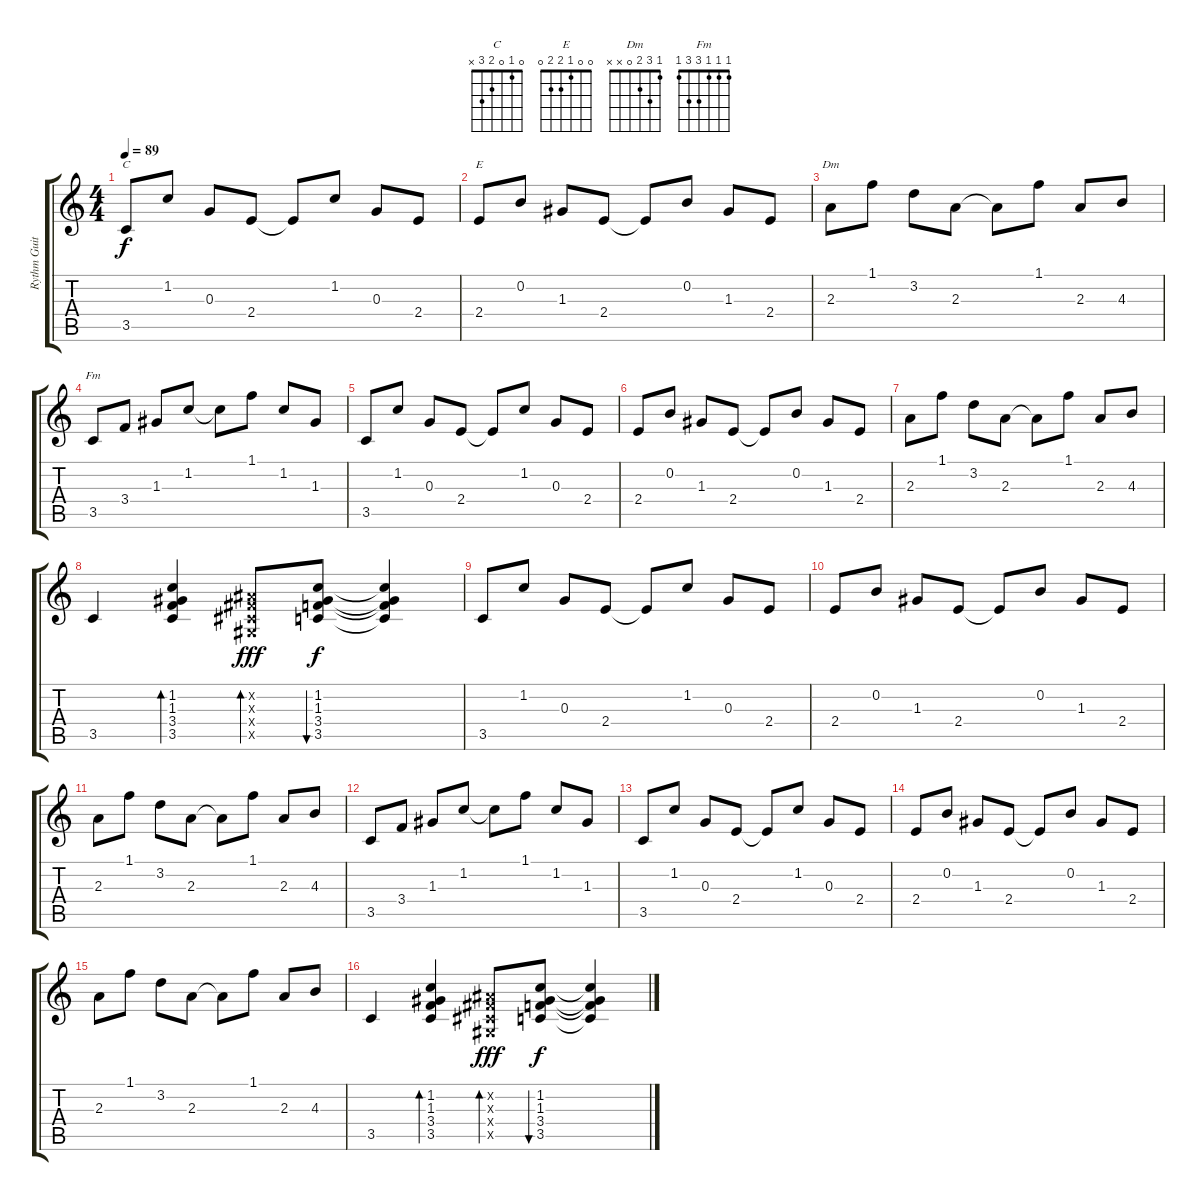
\track ("Rythm Guitar" "Rythm Guit") {instrument overdrivenguitar}
\staff {score tabs}
\tuning (E4 B3 G3 D3 A2 E2) {hide}
\chord ("C" 0 1 0 2 3 x)
\chord ("E" 0 0 1 2 2 0)
\chord ("Dm" 1 3 2 0 x x)
\chord ("Fm" 1 1 1 3 3 1)
\ts (4 4)
\tempo 89
\clef g2
\ks c
3.5.8{ch "C" dy f instrument overdrivenguitar} 1.2.8 0.3.8 2.4.8 2.4{t}.8 1.2.8 0.3.8 2.4.8 |
2.4.8{ch "E"} 0.2.8 1.3.8 2.4.8 2.4{t}.8 0.2.8 1.3.8 2.4.8 |
2.3.8{ch "Dm"} 1.1.8 3.2.8 2.3.8 2.3{t}.8 1.1.8 2.3.8 4.3.8 |
3.5.8{ch "Fm"} 3.4.8 1.3.8 1.2.8 1.2{t}.8 1.1.8 1.2.8 1.3.8 |
3.5.8 1.2.8 0.3.8 2.4.8 2.4{t}.8 1.2.8 0.3.8 2.4.8 |
2.4.8 0.2.8 1.3.8 2.4.8 2.4{t}.8 0.2.8 1.3.8 2.4.8 |
2.3.8 1.1.8 3.2.8 2.3.8 2.3{t}.8 1.1.8 2.3.8 4.3.8 |
3.5.4 (1.2 1.3 3.4 3.5).4{bd 60} (-1.2{x} -1.3{x} -1.4{x} -1.5{x}).8{bd 30 dy fff} (1.2 1.3 3.4 3.5).8{bu 120 dy f} (1.2{t} 1.3{t} 3.4{t} 3.5{t}).4 |
3.5.8 1.2.8 0.3.8 2.4.8 2.4{t}.8 1.2.8 0.3.8 2.4.8 |
2.4.8 0.2.8 1.3.8 2.4.8 2.4{t}.8 0.2.8 1.3.8 2.4.8 |
2.3.8 1.1.8 3.2.8 2.3.8 2.3{t}.8 1.1.8 2.3.8 4.3.8 |
3.5.8 3.4.8 1.3.8 1.2.8 1.2{t}.8 1.1.8 1.2.8 1.3.8 |
3.5.8 1.2.8 0.3.8 2.4.8 2.4{t}.8 1.2.8 0.3.8 2.4.8 |
2.4.8 0.2.8 1.3.8 2.4.8 2.4{t}.8 0.2.8 1.3.8 2.4.8 |
2.3.8 1.1.8 3.2.8 2.3.8 2.3{t}.8 1.1.8 2.3.8 4.3.8 |
3.5.4 (1.2 1.3 3.4 3.5).4{bd 60} (-1.2{x} -1.3{x} -1.4{x} -1.5{x}).8{bd 30 dy fff} (1.2 1.3 3.4 3.5).8{bu 120 dy f} (1.2{t} 1.3{t} 3.4{t} 3.5{t}).4
